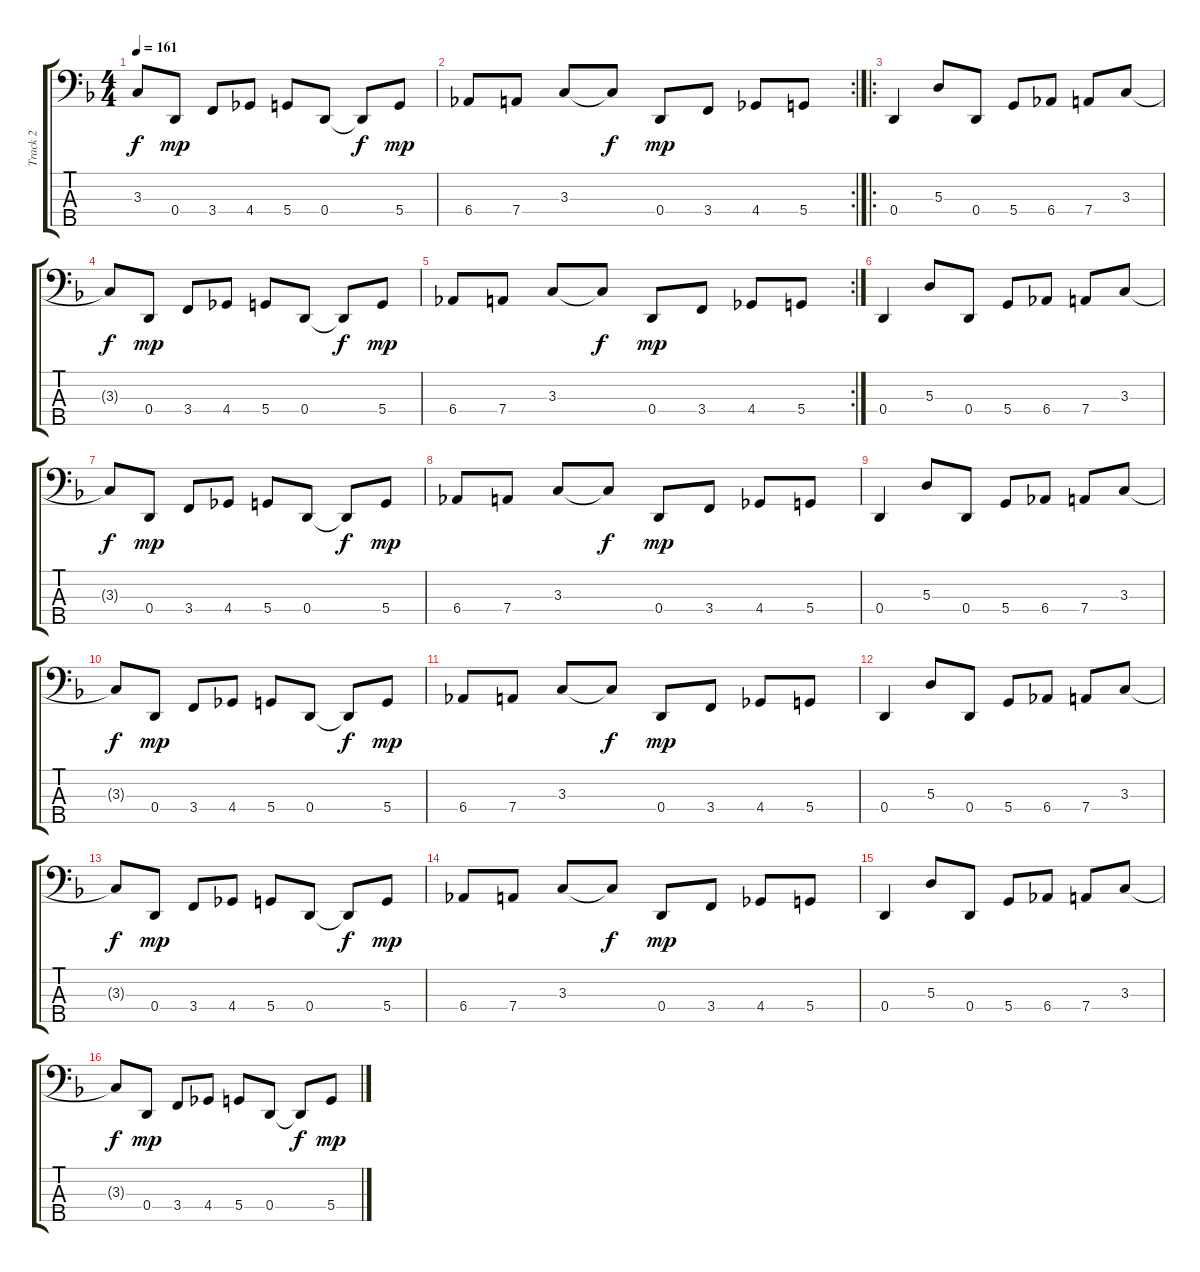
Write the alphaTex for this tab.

\track ("Track 2" "Track 2") {instrument electricbassfinger}
\staff {score tabs}
\tuning (G2 D2 A1 D1 B0) {hide}
\ts (4 4)
\tempo 161
\clef f4
\ks f
3.3{t}.8{dy f} 0.4.8{dy mp} 3.4.8 4.4.8 5.4.8 0.4.8 0.4{t}.8{dy f} 5.4.8{dy mp} |
\rc 2
6.4.8 7.4.8 3.3.8 3.3{t}.8{dy f} 0.4.8{dy mp} 3.4.8 4.4.8 5.4.8 |
\ro
0.4.4 5.3.8 0.4.8 5.4.8 6.4.8 7.4.8 3.3.8 |
3.3{t}.8{dy f} 0.4.8{dy mp} 3.4.8 4.4.8 5.4.8 0.4.8 0.4{t}.8{dy f} 5.4.8{dy mp} |
\rc 2
6.4.8 7.4.8 3.3.8 3.3{t}.8{dy f} 0.4.8{dy mp} 3.4.8 4.4.8 5.4.8 |
0.4.4 5.3.8 0.4.8 5.4.8 6.4.8 7.4.8 3.3.8 |
3.3{t}.8{dy f} 0.4.8{dy mp} 3.4.8 4.4.8 5.4.8 0.4.8 0.4{t}.8{dy f} 5.4.8{dy mp} |
6.4.8 7.4.8 3.3.8 3.3{t}.8{dy f} 0.4.8{dy mp} 3.4.8 4.4.8 5.4.8 |
0.4.4 5.3.8 0.4.8 5.4.8 6.4.8 7.4.8 3.3.8 |
3.3{t}.8{dy f} 0.4.8{dy mp} 3.4.8 4.4.8 5.4.8 0.4.8 0.4{t}.8{dy f} 5.4.8{dy mp} |
6.4.8 7.4.8 3.3.8 3.3{t}.8{dy f} 0.4.8{dy mp} 3.4.8 4.4.8 5.4.8 |
0.4.4 5.3.8 0.4.8 5.4.8 6.4.8 7.4.8 3.3.8 |
3.3{t}.8{dy f} 0.4.8{dy mp} 3.4.8 4.4.8 5.4.8 0.4.8 0.4{t}.8{dy f} 5.4.8{dy mp} |
6.4.8 7.4.8 3.3.8 3.3{t}.8{dy f} 0.4.8{dy mp} 3.4.8 4.4.8 5.4.8 |
0.4.4 5.3.8 0.4.8 5.4.8 6.4.8 7.4.8 3.3.8 |
3.3{t}.8{dy f} 0.4.8{dy mp} 3.4.8 4.4.8 5.4.8 0.4.8 0.4{t}.8{dy f} 5.4.8{dy mp}
